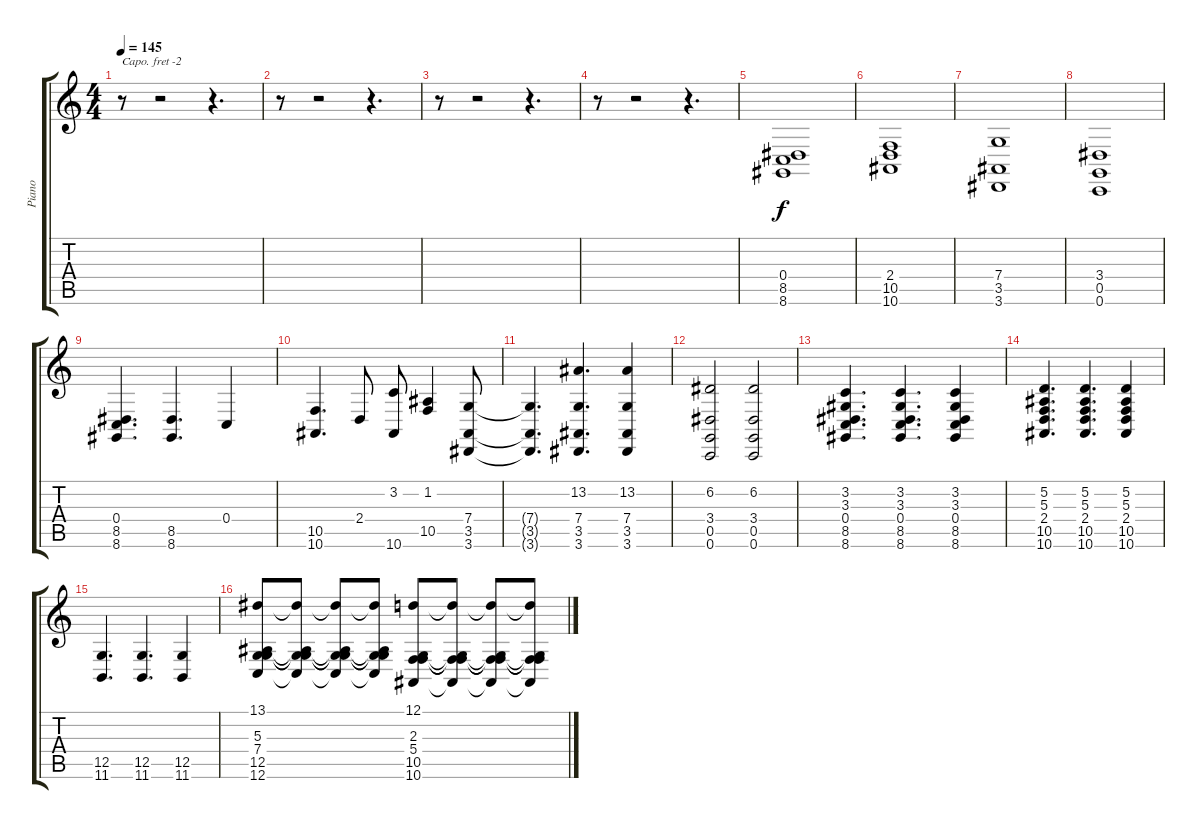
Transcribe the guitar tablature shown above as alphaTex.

\track ("Piano" "Piano") {instrument acousticgrandpiano}
\staff {score tabs}
\capo -2
\tuning (E4 B3 G3 D3 A2 D2) {hide}
\ts (4 4)
\tempo 145
\clef g2
\ks c
r.8{dy f} r.2 r.4{d} |
r.8 r.2 r.4{d} |
r.8 r.2 r.4{d} |
r.8 r.2 r.4{d} |
(0.4 8.5 8.6).1 |
(2.4 10.5 10.6).1 |
(7.4 3.5 3.6).1 |
(3.4 0.5 0.6).1 |
(0.4 8.5 8.6).4{d} (8.5 8.6).4{d} 0.4.4 |
(10.5 10.6).4{d} 2.4.8 (3.2 10.6).8 (1.2 10.5).4 (7.4 3.5 3.6).8 |
(7.4{t} 3.5{t} 3.6{t}).4{d} (13.2 7.4 3.5 3.6).4{d} (13.2 7.4 3.5 3.6).4 |
(6.2 3.4 0.5 0.6).2 (6.2 3.4 0.5 0.6).2 |
(3.2 3.3 0.4 8.5 8.6).4{d} (3.2 3.3 0.4 8.5 8.6).4{d} (3.2 3.3 0.4 8.5 8.6).4 |
(5.2 5.3 2.4 10.5 10.6).4{d} (5.2 5.3 2.4 10.5 10.6).4{d} (5.2 5.3 2.4 10.5 10.6).4 |
(12.5 11.6).4{d} (12.5 11.6).4{d} (12.5 11.6).4 |
(13.1 5.3 7.4 12.5 12.6).8 (13.1{t} 5.3{t} 7.4{t} 12.5{t} 12.6{t}).8 (13.1{t} 5.3{t} 7.4{t} 12.5{t} 12.6{t}).8 (13.1{t} 5.3{t} 7.4{t} 12.5{t} 12.6{t}).8 (12.1 2.3 5.4 10.5 10.6).8 (12.1{t} 2.3{t} 5.4{t} 10.5{t} 10.6{t}).8 (12.1{t} 2.3{t} 5.4{t} 10.5{t} 10.6{t}).8 (12.1{t} 2.3{t} 5.4{t} 10.5{t} 10.6{t}).8
